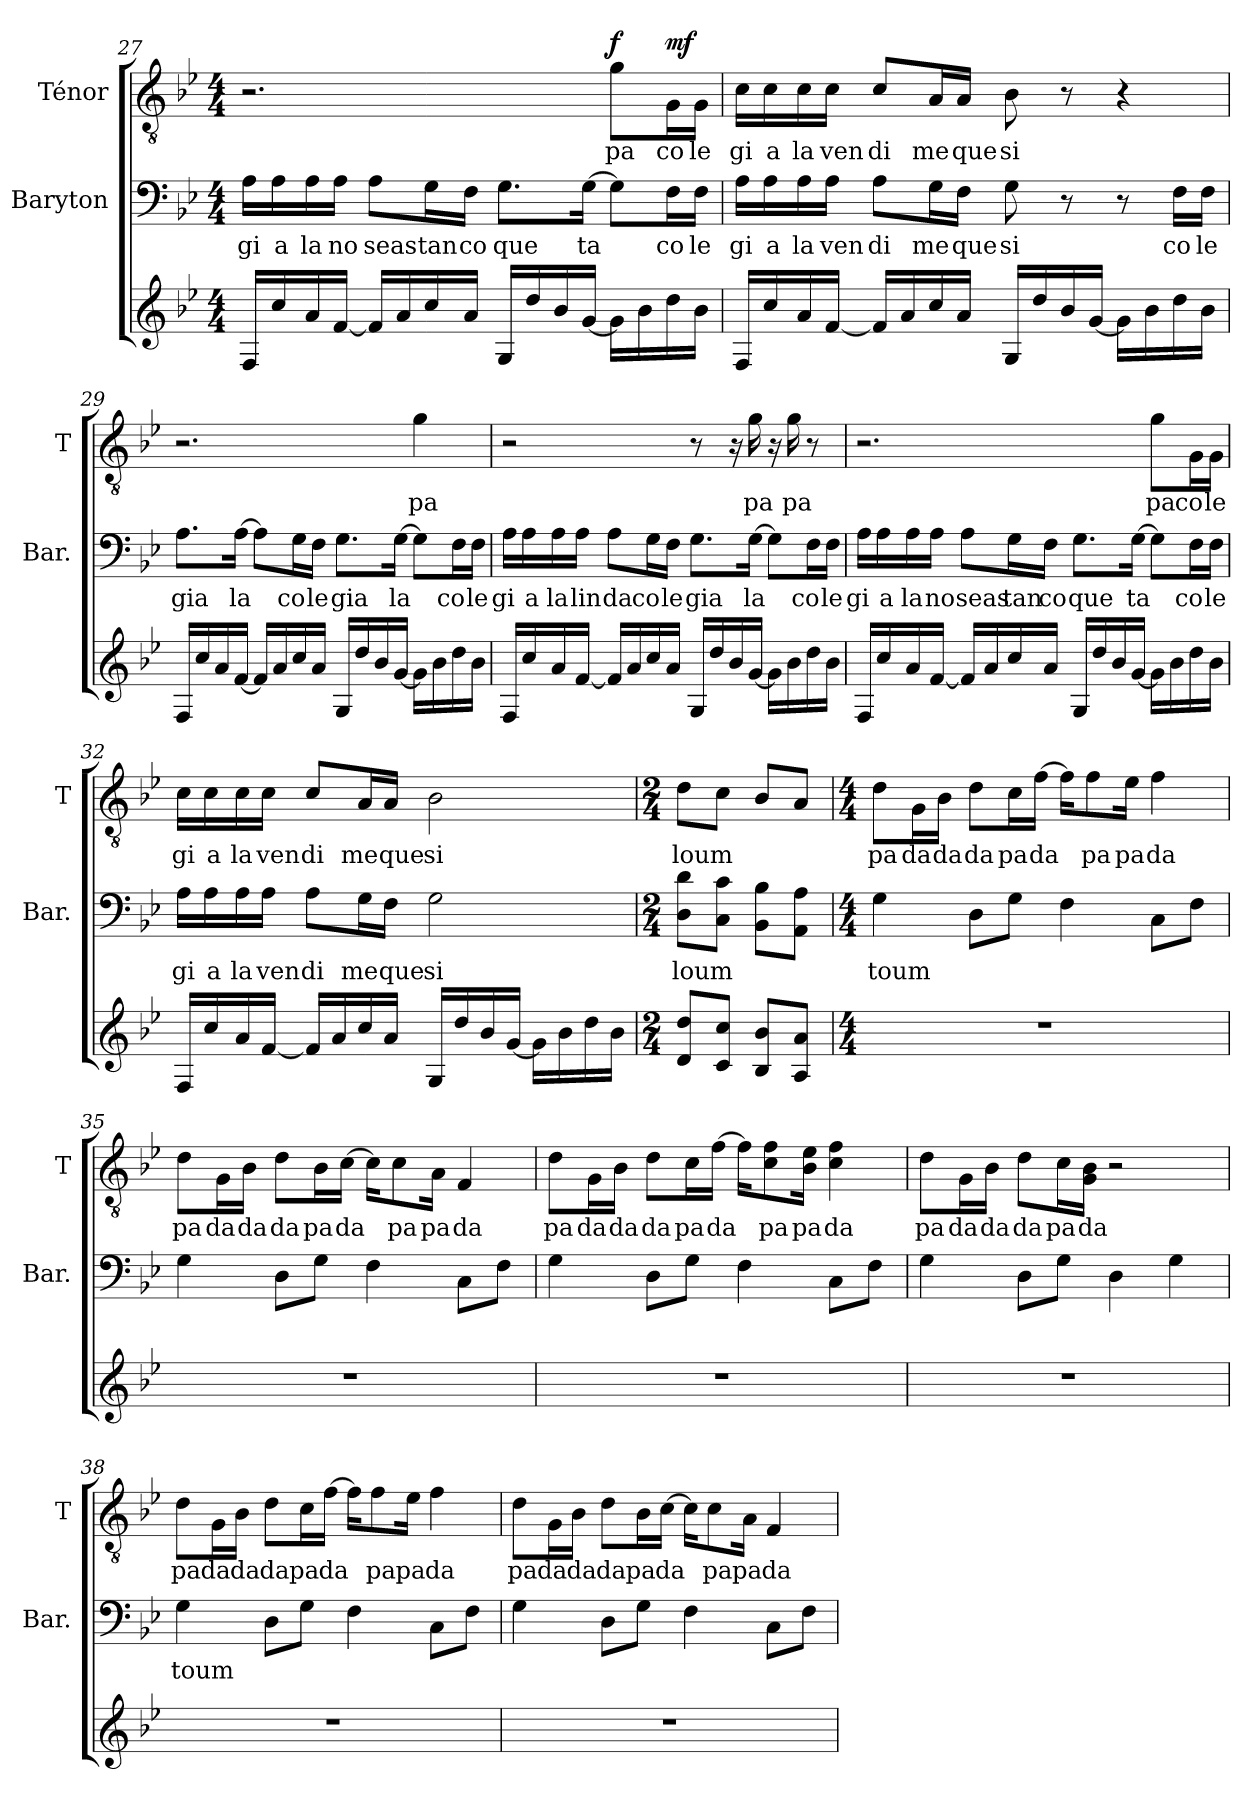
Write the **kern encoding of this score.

**kern	**kern	**text	**kern	**text	**dynam
*part3	*part2	*part2	*part1	*part1	*part1
*staff3	*staff2	*staff2	*staff1	*staff1	*staff1
*	*I"Baryton	*	*I"Ténor	*	*
*	*I'Bar.	*	*I'T	*	*
!!LO:LB:g=z
*clefG2	*clefF4	*	*clefGv2	*	*
*k[b-e-]	*k[b-e-]	*	*k[b-e-]	*	*
*g:	*g:	*	*g:	*	*
*M4/4	*M4/4	*	*M4/4	*	*
=27	=27	=27	=27	=27	=27
!	!	!LO:LY:b	!	!	!
16F/LL	16A\LL	gi	2.r	.	.
!	!	!LO:LY:b	!	!	!
16cc/	16A\	a	.	.	.
!	!	!LO:LY:b	!	!	!
16a/	16A\	la	.	.	.
!	!	!LO:LY:b	!	!	!
[16f/JJ	16A\JJ	no	.	.	.
!	!	!LO:LY:b	!	!	!
16f/LL]	8A\L	seas	.	.	.
16a/	.	.	.	.	.
!	!	!LO:LY:b	!	!	!
16cc/	16G\L	tan	.	.	.
!	!	!LO:LY:b	!	!	!
16a/JJ	16F\JJ	co	.	.	.
!	!	!LO:LY:b	!	!	!
16G/LL	8.G\L	que	.	.	.
16dd/	.	.	.	.	.
16b-/	.	.	.	.	.
!	!	!LO:LY:b	!	!	!
[16g/JJ	[16G\Jk	ta	.	.	.
!	!	!	!	!LO:LY:b	!LO:DY:b
16g\LL]	8G\L]	.	8g\L	pa	f
16b-\	.	.	.	.	.
!	!	!LO:LY:b	!	!LO:LY:b	!LO:DY:b
16dd\	16F\L	co	16G\L	co	mf
!	!	!LO:LY:b	!	!LO:LY:b	!
16b-\JJ	16F\JJ	le	16G\JJ	le	.
=28	=28	=28	=28	=28	=28
!	!	!LO:LY:b	!	!LO:LY:b	!
16F/LL	16A\LL	gi	16c\LL	gi	.
!	!	!LO:LY:b	!	!LO:LY:b	!
16cc/	16A\	a	16c\	a	.
!	!	!LO:LY:b	!	!LO:LY:b	!
16a/	16A\	la	16c\	la	.
!	!	!LO:LY:b	!	!LO:LY:b	!
[16f/JJ	16A\JJ	ven	16c\JJ	ven	.
!	!	!LO:LY:b	!	!LO:LY:b	!
16f/LL]	8A\L	di	8c/L	di	.
16a/	.	.	.	.	.
!	!	!LO:LY:b	!	!LO:LY:b	!
16cc/	16G\L	me	16A/L	me	.
!	!	!LO:LY:b	!	!LO:LY:b	!
16a/JJ	16F\JJ	que	16A/JJ	que	.
!	!	!LO:LY:b	!	!LO:LY:b	!
16G/LL	8G\	si	8B-\	si	.
16dd/	.	.	.	.	.
16b-/	8r	.	8r	.	.
[16g/JJ	.	.	.	.	.
16g\LL]	8r	.	4r	.	.
16b-\	.	.	.	.	.
!	!	!LO:LY:b	!	!	!
16dd\	16F\LL	co	.	.	.
!	!	!LO:LY:b	!	!	!
16b-\JJ	16F\JJ	le	.	.	.
!!LO:LB:g=z
=29	=29	=29	=29	=29	=29
!	!	!LO:LY:b	!	!	!
16F/LL	8.A\L	gia	2.r	.	.
16cc/	.	.	.	.	.
16a/	.	.	.	.	.
!	!	!LO:LY:b	!	!	!
[16f/JJ	[16A\Jk	la	.	.	.
16f/LL]	8A\L]	.	.	.	.
16a/	.	.	.	.	.
!	!	!LO:LY:b	!	!	!
16cc/	16G\L	co	.	.	.
!	!	!LO:LY:b	!	!	!
16a/JJ	16F\JJ	le	.	.	.
!	!	!LO:LY:b	!	!	!
16G/LL	8.G\L	gia	.	.	.
16dd/	.	.	.	.	.
16b-/	.	.	.	.	.
!	!	!LO:LY:b	!	!	!
[16g/JJ	[16G\Jk	la	.	.	.
!	!	!	!	!LO:LY:b	!
16g\LL]	8G\L]	.	4g\	pa	.
16b-\	.	.	.	.	.
!	!	!LO:LY:b	!	!	!
16dd\	16F\L	co	.	.	.
!	!	!LO:LY:b	!	!	!
16b-\JJ	16F\JJ	le	.	.	.
=30	=30	=30	=30	=30	=30
!	!	!LO:LY:b	!	!	!
16F/LL	16A\LL	gi	2r	.	.
!	!	!LO:LY:b	!	!	!
16cc/	16A\	a	.	.	.
!	!	!LO:LY:b	!	!	!
16a/	16A\	la	.	.	.
!	!	!LO:LY:b	!	!	!
[16f/JJ	16A\JJ	lin	.	.	.
!	!	!LO:LY:b	!	!	!
16f/LL]	8A\L	da	.	.	.
16a/	.	.	.	.	.
!	!	!LO:LY:b	!	!	!
16cc/	16G\L	co	.	.	.
!	!	!LO:LY:b	!	!	!
16a/JJ	16F\JJ	le	.	.	.
!	!	!LO:LY:b	!	!	!
16G/LL	8.G\L	gia	8r	.	.
16dd/	.	.	.	.	.
16b-/	.	.	16r	.	.
!	!	!LO:LY:b	!	!LO:LY:b	!
[16g/JJ	[16G\Jk	la	16g\	pa	.
16g\LL]	8G\L]	.	16r	.	.
!	!	!	!	!LO:LY:b	!
16b-\	.	.	16g\	pa	.
!	!	!LO:LY:b	!	!	!
16dd\	16F\L	co	8r	.	.
!	!	!LO:LY:b	!	!	!
16b-\JJ	16F\JJ	le	.	.	.
!!LO:LB:g=z
=31	=31	=31	=31	=31	=31
!	!	!LO:LY:b	!	!	!
16F/LL	16A\LL	gi	2.r	.	.
!	!	!LO:LY:b	!	!	!
16cc/	16A\	a	.	.	.
!	!	!LO:LY:b	!	!	!
16a/	16A\	la	.	.	.
!	!	!LO:LY:b	!	!	!
[16f/JJ	16A\JJ	no	.	.	.
!	!	!LO:LY:b	!	!	!
16f/LL]	8A\L	seas	.	.	.
16a/	.	.	.	.	.
!	!	!LO:LY:b	!	!	!
16cc/	16G\L	tan	.	.	.
!	!	!LO:LY:b	!	!	!
16a/JJ	16F\JJ	co	.	.	.
!	!	!LO:LY:b	!	!	!
16G/LL	8.G\L	que	.	.	.
16dd/	.	.	.	.	.
16b-/	.	.	.	.	.
!	!	!LO:LY:b	!	!	!
[16g/JJ	[16G\Jk	ta	.	.	.
!	!	!	!	!LO:LY:b	!
16g\LL]	8G\L]	.	8g\L	pa	.
16b-\	.	.	.	.	.
!	!	!LO:LY:b	!	!LO:LY:b	!
16dd\	16F\L	co	16G\L	co	.
!	!	!LO:LY:b	!	!LO:LY:b	!
16b-\JJ	16F\JJ	le	16G\JJ	le	.
=32	=32	=32	=32	=32	=32
!	!	!LO:LY:b	!	!LO:LY:b	!
16F/LL	16A\LL	gi	16c\LL	gi	.
!	!	!LO:LY:b	!	!LO:LY:b	!
16cc/	16A\	a	16c\	a	.
!	!	!LO:LY:b	!	!LO:LY:b	!
16a/	16A\	la	16c\	la	.
!	!	!LO:LY:b	!	!LO:LY:b	!
[16f/JJ	16A\JJ	ven	16c\JJ	ven	.
!	!	!LO:LY:b	!	!LO:LY:b	!
16f/LL]	8A\L	di	8c/L	di	.
16a/	.	.	.	.	.
!	!	!LO:LY:b	!	!LO:LY:b	!
16cc/	16G\L	me	16A/L	me	.
!	!	!LO:LY:b	!	!LO:LY:b	!
16a/JJ	16F\JJ	que	16A/JJ	que	.
!	!	!LO:LY:b	!	!LO:LY:b	!
16G/LL	2G\	si	2B-\	si	.
16dd/	.	.	.	.	.
16b-/	.	.	.	.	.
[16g/JJ	.	.	.	.	.
16g\LL]	.	.	.	.	.
16b-\	.	.	.	.	.
16dd\	.	.	.	.	.
16b-\JJ	.	.	.	.	.
!!LO:PB:g=z
=33	=33	=33	=33	=33	=33
*M2/4	*M2/4	*	*M2/4	*	*
!	!	!LO:LY:b	!	!LO:LY:b	!
8d/ 8dd/L	8D\ 8d\L	loum	8d\L	loum	.
8c/ 8cc/J	8C\ 8c\J	.	8c\J	.	.
8B-/ 8b-/L	8BB-\ 8B-\L	.	8B-/L	.	.
8A/ 8a/J	8AA\ 8A\J	.	8A/J	.	.
=34	=34	=34	=34	=34	=34
*M4/4	*M4/4	*	*M4/4	*	*
!	!	!LO:LY:b	!	!LO:LY:b	!
1r	4G\	toum	8d\L	pa	.
!	!	!	!	!LO:LY:b	!
.	.	.	16G\L	da	.
!	!	!	!	!LO:LY:b	!
.	.	.	16B-\JJ	da	.
!	!	!	!	!LO:LY:b	!
.	8D\L	.	8d\L	da	.
!	!	!	!	!LO:LY:b	!
.	8G\J	.	16c\L	pa	.
!	!	!	!	!LO:LY:b	!
.	.	.	[16f\JJ	da	.
.	4F\	.	16f\KL]	.	.
!	!	!	!	!LO:LY:b	!
.	.	.	8f\	pa	.
!	!	!	!	!LO:LY:b	!
.	.	.	16e-\Jk	pa	.
!	!	!	!	!LO:LY:b	!
.	8C\L	.	4f\	da	.
.	8F\J	.	.	.	.
!!LO:LB:g=z
=35	=35	=35	=35	=35	=35
!	!	!	!	!LO:LY:b	!
1r	4G\	.	8d\L	pa	.
!	!	!	!	!LO:LY:b	!
.	.	.	16G\L	da	.
!	!	!	!	!LO:LY:b	!
.	.	.	16B-\JJ	da	.
!	!	!	!	!LO:LY:b	!
.	8D\L	.	8d\L	da	.
!	!	!	!	!LO:LY:b	!
.	8G\J	.	16B-\L	pa	.
!	!	!	!	!LO:LY:b	!
.	.	.	[16c\JJ	da	.
.	4F\	.	16c\KL]	.	.
!	!	!	!	!LO:LY:b	!
.	.	.	8c\	pa	.
!	!	!	!	!LO:LY:b	!
.	.	.	16A\Jk	pa	.
!	!	!	!	!LO:LY:b	!
.	8C\L	.	4F/	da	.
.	8F\J	.	.	.	.
=36	=36	=36	=36	=36	=36
!	!	!	!	!LO:LY:b	!
1r	4G\	.	8d\L	pa	.
!	!	!	!	!LO:LY:b	!
.	.	.	16G\L	da	.
!	!	!	!	!LO:LY:b	!
.	.	.	16B-\JJ	da	.
!	!	!	!	!LO:LY:b	!
.	8D\L	.	8d\L	da	.
!	!	!	!	!LO:LY:b	!
.	8G\J	.	16c\L	pa	.
!	!	!	!	!LO:LY:b	!
.	.	.	[16f\JJ	da	.
.	4F\	.	16f\KL]	.	.
!	!	!	!	!LO:LY:b	!
.	.	.	8c\ 8f\	pa	.
!	!	!	!	!LO:LY:b	!
.	.	.	16B-\ 16e-\Jk	pa	.
!	!	!	!	!LO:LY:b	!
.	8C\L	.	4c\ 4f\	da	.
.	8F\J	.	.	.	.
!!LO:LB:g=z
=37	=37	=37	=37	=37	=37
!	!	!	!	!LO:LY:b	!
1r	4G\	.	8d\L	pa	.
!	!	!	!	!LO:LY:b	!
.	.	.	16G\L	da	.
!	!	!	!	!LO:LY:b	!
.	.	.	16B-\JJ	da	.
!	!	!	!	!LO:LY:b	!
.	8D\L	.	8d\L	da	.
!	!	!	!	!LO:LY:b	!
.	8G\J	.	16c\L	pa	.
!	!	!	!	!LO:LY:b	!
.	.	.	16G\ 16B-\JJ	da	.
.	4D\	.	2r	.	.
.	4G\	.	.	.	.
=38	=38	=38	=38	=38	=38
!	!	!LO:LY:b	!	!LO:LY:b	!
1r	4G\	toum	8d\L	pa	.
!	!	!	!	!LO:LY:b	!
.	.	.	16G\L	da	.
!	!	!	!	!LO:LY:b	!
.	.	.	16B-\JJ	da	.
!	!	!	!	!LO:LY:b	!
.	8D\L	.	8d\L	da	.
!	!	!	!	!LO:LY:b	!
.	8G\J	.	16c\L	pa	.
!	!	!	!	!LO:LY:b	!
.	.	.	[16f\JJ	da	.
.	4F\	.	16f\KL]	.	.
!	!	!	!	!LO:LY:b	!
.	.	.	8f\	pa	.
!	!	!	!	!LO:LY:b	!
.	.	.	16e-\Jk	pa	.
!	!	!	!	!LO:LY:b	!
.	8C\L	.	4f\	da	.
.	8F\J	.	.	.	.
!!LO:LB:g=z
=39	=39	=39	=39	=39	=39
!	!	!	!	!LO:LY:b	!
1r	4G\	.	8d\L	pa	.
!	!	!	!	!LO:LY:b	!
.	.	.	16G\L	da	.
!	!	!	!	!LO:LY:b	!
.	.	.	16B-\JJ	da	.
!	!	!	!	!LO:LY:b	!
.	8D\L	.	8d\L	da	.
!	!	!	!	!LO:LY:b	!
.	8G\J	.	16B-\L	pa	.
!	!	!	!	!LO:LY:b	!
.	.	.	[16c\JJ	da	.
.	4F\	.	16c\KL]	.	.
!	!	!	!	!LO:LY:b	!
.	.	.	8c\	pa	.
!	!	!	!	!LO:LY:b	!
.	.	.	16A\Jk	pa	.
!	!	!	!	!LO:LY:b	!
.	8C\L	.	4F/	da	.
.	8F\J	.	.	.	.
=	=	=	=	=	=
*-	*-	*-	*-	*-	*-
